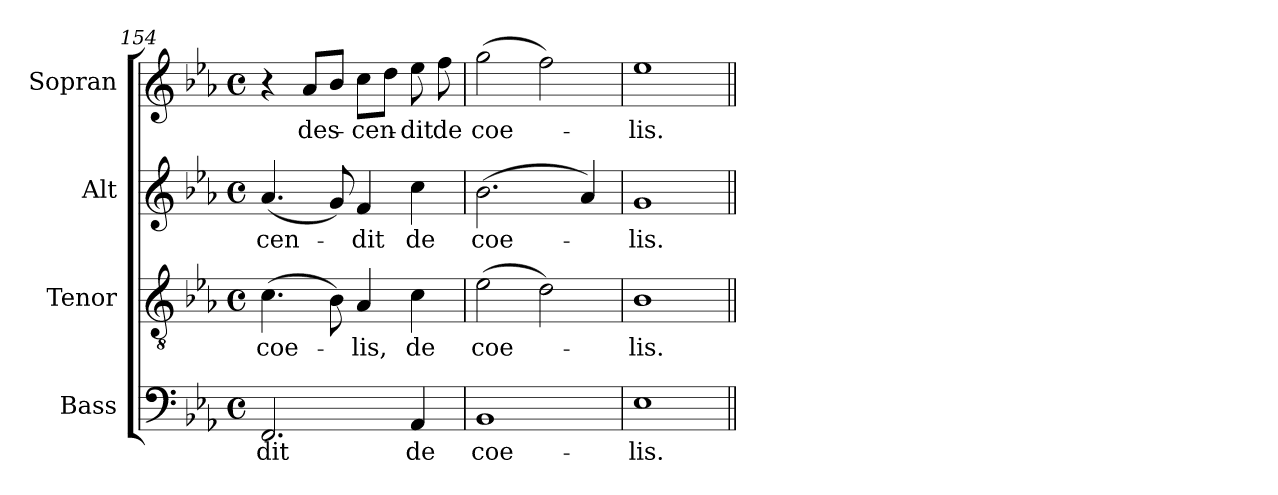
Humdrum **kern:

**kern	**text	**kern	**text	**kern	**text	**kern	**text
*part4	*part4	*part3	*part3	*part2	*part2	*part1	*part1
*staff4	*staff4	*staff3	*staff3	*staff2	*staff2	*staff1	*staff1
*I"Bass	*	*I"Tenor	*	*I"Alt	*	*I"Sopran	*
*I'B.	*	*I'T.	*	*I'A.	*	*I'S.	*
*clefF4	*	*clefGv2	*	*clefG2	*	*clefG2	*
*k[b-e-a-]	*	*k[b-e-a-]	*	*k[b-e-a-]	*	*k[b-e-a-]	*
*E-:	*	*E-:	*	*E-:	*	*E-:	*
*M4/4	*	*M4/4	*	*M4/4	*	*M4/4	*
*met(c)	*	*met(c)	*	*met(c)	*	*met(c)	*
=154	=154	=154	=154	=154	=154	=154	=154
!	!LO:LY:b	!	!LO:LY:b	!	!LO:LY:b	!	!
2.FF/	-dit	(>4.c\	coe-	(<4.a-/	-cen-	4r	.
!	!	!	!	!	!	!	!LO:LY:b
.	.	.	.	.	.	8a-/L	des-
.	.	8B-\)	.	8g/)	.	8b-/J	.
!	!	!	!LO:LY:b	!	!LO:LY:b	!	!LO:LY:b
.	.	4A-/	-lis,	4f/	-dit	8cc\L	-cen-
.	.	.	.	.	.	8dd\J	.
!	!LO:LY:b	!	!LO:LY:b	!	!LO:LY:b	!	!LO:LY:b
4AA-/	de	4c\	de	4cc\	de	8ee-\	-dit
!	!	!	!	!	!	!	!LO:LY:b
.	.	.	.	.	.	8ff\	de
=155	=155	=155	=155	=155	=155	=155	=155
!	!LO:LY:b	!	!LO:LY:b	!	!LO:LY:b	!	!LO:LY:b
1BB-	coe-	(>2e-\	coe-	(>2.b-\	coe-	(>2gg\	coe-
.	.	2d\)	.	.	.	2ff\)	.
.	.	.	.	4a-/)	.	.	.
=156	=156	=156	=156	=156	=156	=156	=156
!	!LO:LY:b	!	!LO:LY:b	!	!LO:LY:b	!	!LO:LY:b
1E-	-lis.	1B-	-lis.	1g	-lis.	1ee-	-lis.
=||	=||	=||	=||	=||	=||	=||	=||
*-	*-	*-	*-	*-	*-	*-	*-
